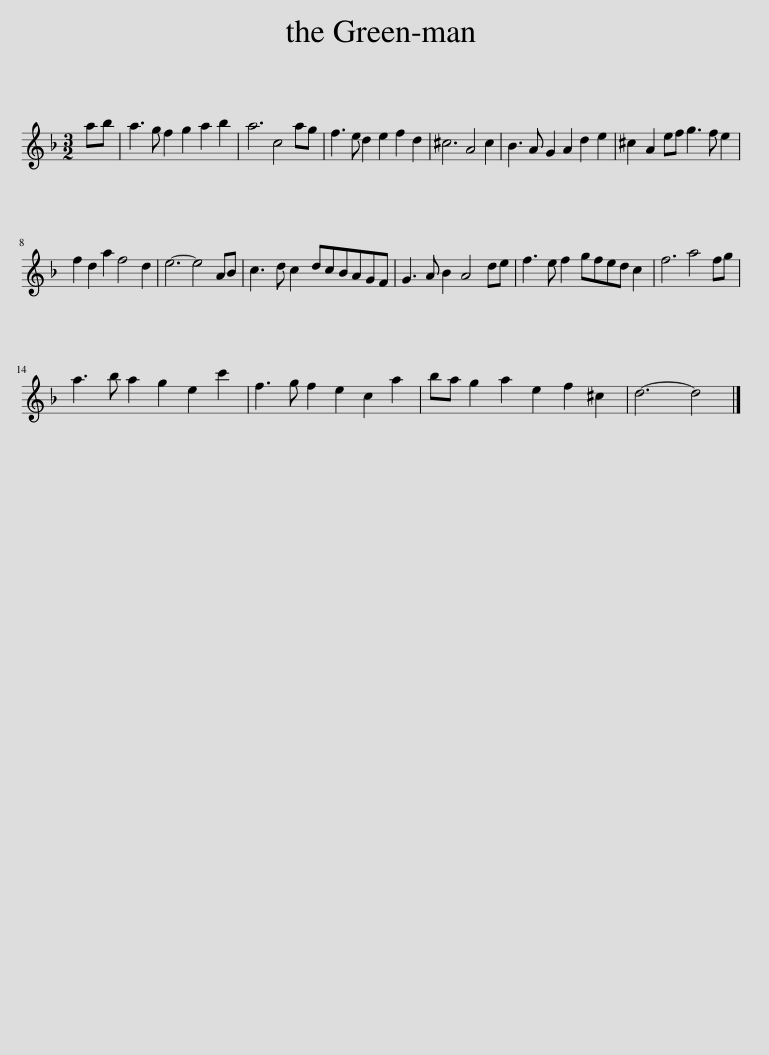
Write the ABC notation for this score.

X:1
L:1/8
M:3/2
I:linebreak $
K:Dmin
V:1 treble
V:1
 ab | a3 g f2 g2 a2 b2 | a6 c4 ag | f3 e d2 e2 f2 d2 | ^c6 A4 c2 | %5
 B3 A G2 A2 d2 e2 | ^c2 A2 ef g3 f e2 |$ f2 d2 a2 f4 d2 | e6- e4 AB | c3 d c2 dcBAGF | %10
 G3 A B2 A4 de | f3 e f2 gfed c2 | f6 a4 fg |$ a3 b a2 g2 e2 c'2 | f3 g f2 e2 c2 a2 | %15
 ba g2 a2 e2 f2 ^c2 | d6- d4 |] %17
